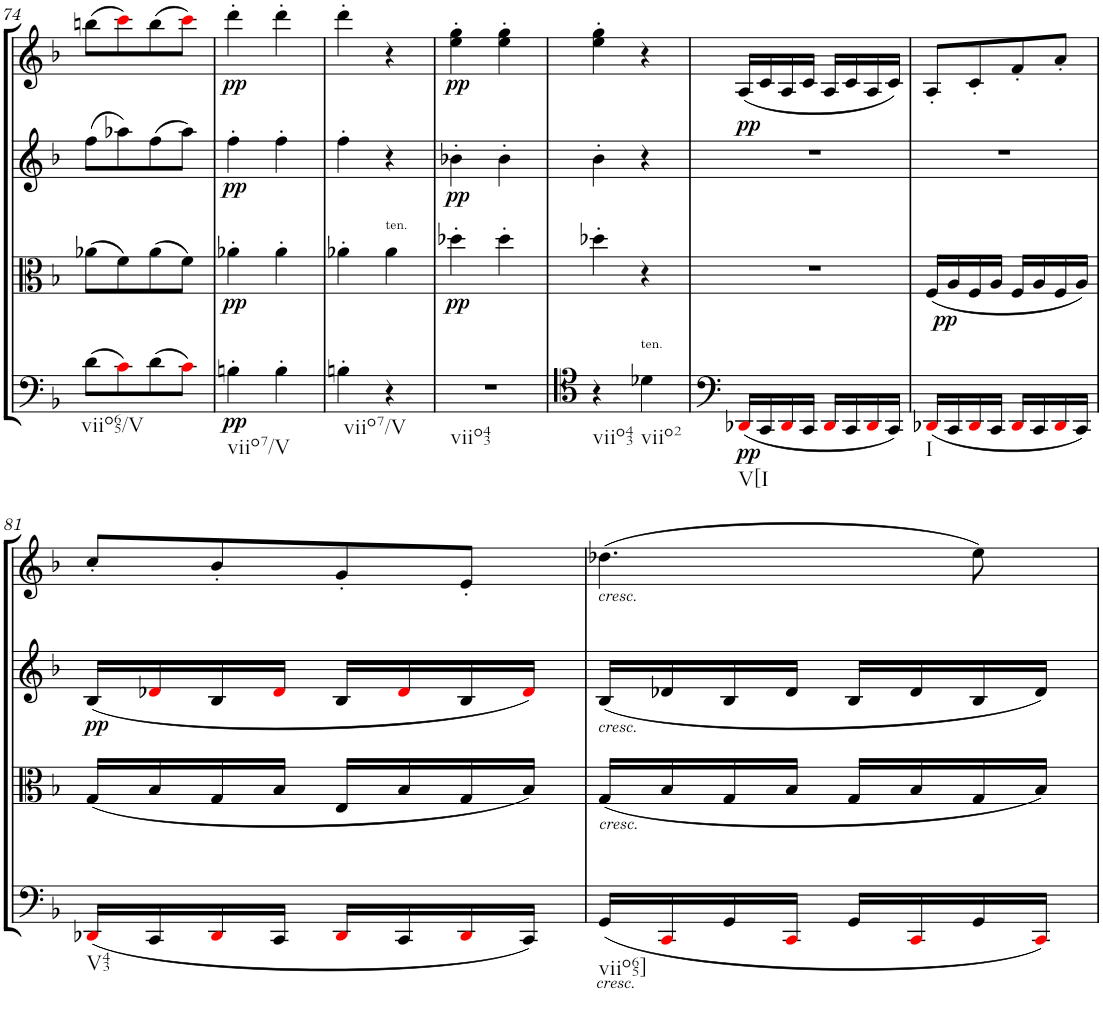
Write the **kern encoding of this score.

**kern	**dynam	**kern	**dynam	**kern	**dynam	**kern	**dynam
*part4	*part4	*part3	*part3	*part2	*part2	*part1	*part1
*staff4	*staff4	*staff3	*staff3	*staff2	*staff2	*staff1	*staff1
*I"Cello	*	*I"Viola	*	*I"2nd Violin	*	*I"1st Violin	*
*	*	*I'Vla	*	*I'Vln	*	*I'Vln	*
!!LO:PB:g=z
*clefF4	*	*clefC3	*	*clefG2	*	*clefG2	*
*k[b-]	*	*k[b-]	*	*k[b-]	*	*k[b-]	*
*F:	*	*F:	*	*F:	*	*F:	*
*M2/4	*	*M2/4	*	*M2/4	*	*M2/4	*
=74	=74	=74	=74	=74	=74	=74	=74
!LO:TX:b:t=viio65/V	!	!	!	!	!	!	!
(8d\L	.	(8a-X\L	.	(8ff\L	.	(8bbn\L	.
8ci\)	.	8f\)	.	8aa-X\)	.	8ccci\)	.
(8d\	.	(8a-\	.	(8ff\	.	(8bb\	.
8ci\J)	.	8f\J)	.	8aa-\J)	.	8ccci\J)	.
=75	=75	=75	=75	=75	=75	=75	=75
!LO:TX:b:t=viio7/V	!	!	!	!	!	!	!
!	!LO:DY:b	!	!LO:DY:b	!	!LO:DY:b	!	!LO:DY:b
4Bn'\	pp	4a-X'\	pp	4ff'\	pp	4ddd'\	pp
4B'\	.	4a-'\	.	4ff'\	.	4ddd'\	.
=76	=76	=76	=76	=76	=76	=76	=76
!LO:TX:b:t=viio7/V	!	!	!	!	!	!	!
4Bn'\	.	4a-X'\	.	4ff'\	.	4ddd'\	.
!	!	!LO:TX:a:t=ten.	!	!	!	!	!
4r	.	4a-\	.	4r	.	4r	.
=77	=77	=77	=77	=77	=77	=77	=77
!LO:TX:b:t=viio43	!	!	!	!	!	!	!
!	!	!	!LO:DY:b	!	!LO:DY:b	!	!LO:DY:b
2r	.	4dd-X'\	pp	4b-X'\	pp	4ee\' 4gg\'	pp
.	.	4dd-'\	.	4b-'\	.	4ee\' 4gg\'	.
=78	=78	=78	=78	=78	=78	=78	=78
!LO:TX:b:t=viio43	!	!	!	!	!	!	!
4r	.	4dd-X'\	.	4b-'\	.	4ee\' 4gg\'	.
!LO:TX:a:t=ten.	!	!	!	!	!	!	!
!LO:TX:b:t=viio2	!	!	!	!	!	!	!
4d-X\	.	4r	.	4r	.	4r	.
=79	=79	=79	=79	=79	=79	=79	=79
!LO:TX:b:t=V[I	!	!	!	!	!	!	!
!	!LO:DY:b	!	!	!	!LO:DY:a	!	!
(16DD-Xi/LL	pp	2r	.	2r	pp	(16A/LL	.
16CC/	.	.	.	.	.	16c/	.
16DD-i/	.	.	.	.	.	16A/	.
16CC/JJ	.	.	.	.	.	16c/JJ	.
16DD-i/LL	.	.	.	.	.	16A/LL	.
16CC/	.	.	.	.	.	16c/	.
16DD-i/	.	.	.	.	.	16A/	.
16CC/JJ)	.	.	.	.	.	16c/JJ)	.
=80	=80	=80	=80	=80	=80	=80	=80
!LO:TX:b:t=I	!	!	!	!	!	!	!
!	!	!	!LO:DY:b	!	!	!	!
(16DD-Xi/LL	.	(16F/LL	pp	2r	.	8A'/L	.
16CC/	.	16A/	.	.	.	.	.
16DD-i/	.	16F/	.	.	.	8c'/	.
16CC/JJ	.	16A/JJ	.	.	.	.	.
16DD-i/LL	.	16F/LL	.	.	.	8f'/	.
16CC/	.	16A/	.	.	.	.	.
16DD-i/	.	16F/	.	.	.	8a'/J	.
16CC/JJ)	.	16A/JJ)	.	.	.	.	.
!!LO:LB:g=z
=81	=81	=81	=81	=81	=81	=81	=81
!LO:TX:b:t=V43	!	!	!	!	!	!	!
!	!	!	!	!	!LO:DY:b	!	!
(16DD-Xi/LL	.	(16G/LL	.	(16B-/LL	pp	8cc'/L	.
16CC/	.	16B-/	.	16d-Xi/	.	.	.
16DD-i/	.	16G/	.	16B-/	.	8b-'/	.
16CC/JJ	.	16B-/JJ	.	16d-i/JJ	.	.	.
16DD-i/LL	.	16E/LL	.	16B-/LL	.	8g'/	.
16CC/	.	16B-/	.	16d-i/	.	.	.
16DD-i/	.	16G/	.	16B-/	.	8e'/J	.
16CC/JJ)	.	16B-/JJ)	.	16d-i/JJ)	.	.	.
=82	=82	=82	=82	=82	=82	=82	=82
!	!	!	!	!	!	!LO:TX:b:i:t=cresc.	!
!	!	!	!	!LO:TX:b:i:t=cresc.	!	!	!
!	!	!LO:TX:b:i:t=cresc.	!	!	!	!	!
!LO:TX:b:i:t=cresc.	!	!	!	!	!	!	!
!LO:TX:b:t=viio65]	!	!	!	!	!	!	!
(16GG/LL	.	(16G/LL	.	(16B-/LL	.	(4.dd-X\	.
16CCi/	.	16B-/	.	16d-X/	.	.	.
16GG/	.	16G/	.	16B-/	.	.	.
16CCi/JJ	.	16B-/JJ	.	16d-/JJ	.	.	.
16GG/LL	.	16G/LL	.	16B-/LL	.	.	.
16CCi/	.	16B-/	.	16d-/	.	.	.
16GG/	.	16G/	.	16B-/	.	8ee\)	.
16CCi/JJ)	.	16B-/JJ)	.	16d-/JJ)	.	.	.
=	=	=	=	=	=	=	=
*-	*-	*-	*-	*-	*-	*-	*-
